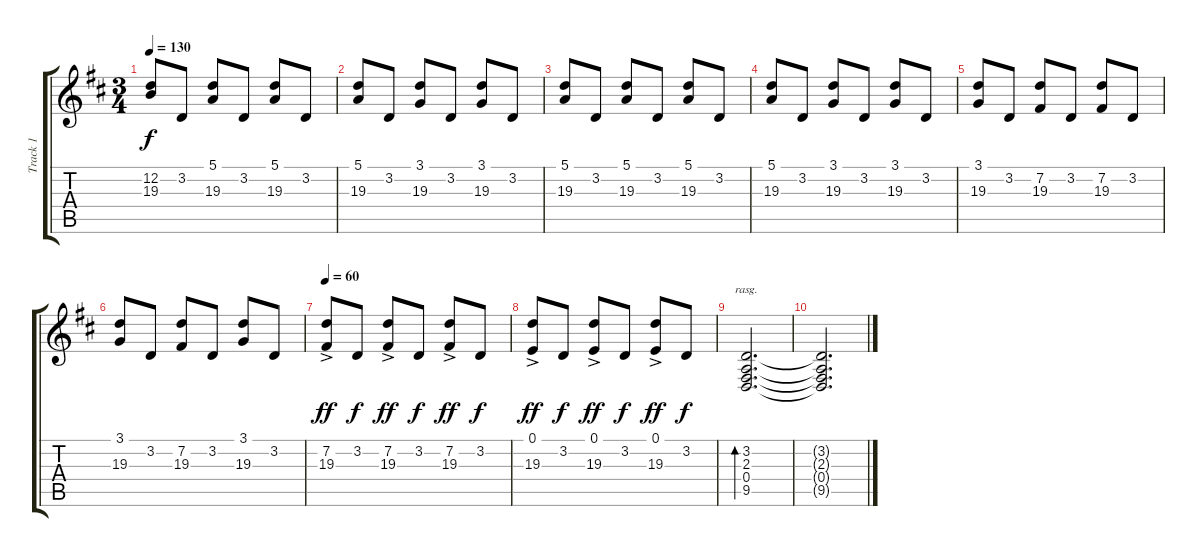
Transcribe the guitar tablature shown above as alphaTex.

\track ("Track 1" "Track 1") {instrument acousticgrandpiano}
\staff {score tabs}
\tuning (E4 B3 G3 D3 A2 E2) {hide}
\ts (3 4)
\tempo 130
\clef g2
\ks d
(12.2 19.3).8{dy f} 3.2.8 (5.1 19.3).8 3.2.8 (5.1 19.3).8 3.2.8 |
(5.1 19.3).8 3.2.8 (3.1 19.3).8 3.2.8 (3.1 19.3).8 3.2.8 |
(5.1 19.3).8 3.2.8 (5.1 19.3).8 3.2.8 (5.1 19.3).8 3.2.8 |
(5.1 19.3).8 3.2.8 (3.1 19.3).8 3.2.8 (3.1 19.3).8 3.2.8 |
(3.1 19.3).8 3.2.8 (7.2 19.3).8 3.2.8 (7.2 19.3).8 3.2.8 |
(3.1 19.3).8 3.2.8 (7.2 19.3).8 3.2.8 (3.1 19.3).8 3.2.8 |
\tempo 60
(7.2 19.3{ac}).8{dy ff} 3.2.8{dy f} (7.2{ac} 19.3{ac}).8{dy ff} 3.2.8{dy f} (7.2{ac} 19.3{ac}).8{dy ff} 3.2.8{dy f} |
(0.1{ac} 19.3{ac}).8{dy ff} 3.2.8{dy f} (0.1{ac} 19.3{ac}).8{dy ff} 3.2.8{dy f} (0.1{ac} 19.3{ac}).8{dy ff} 3.2.8{dy f} |
(3.2 2.3 0.4 9.5).2{d bd 480 rasg ii} |
(3.2{t} 2.3{t} 0.4{t} 9.5{t}).2{d}
